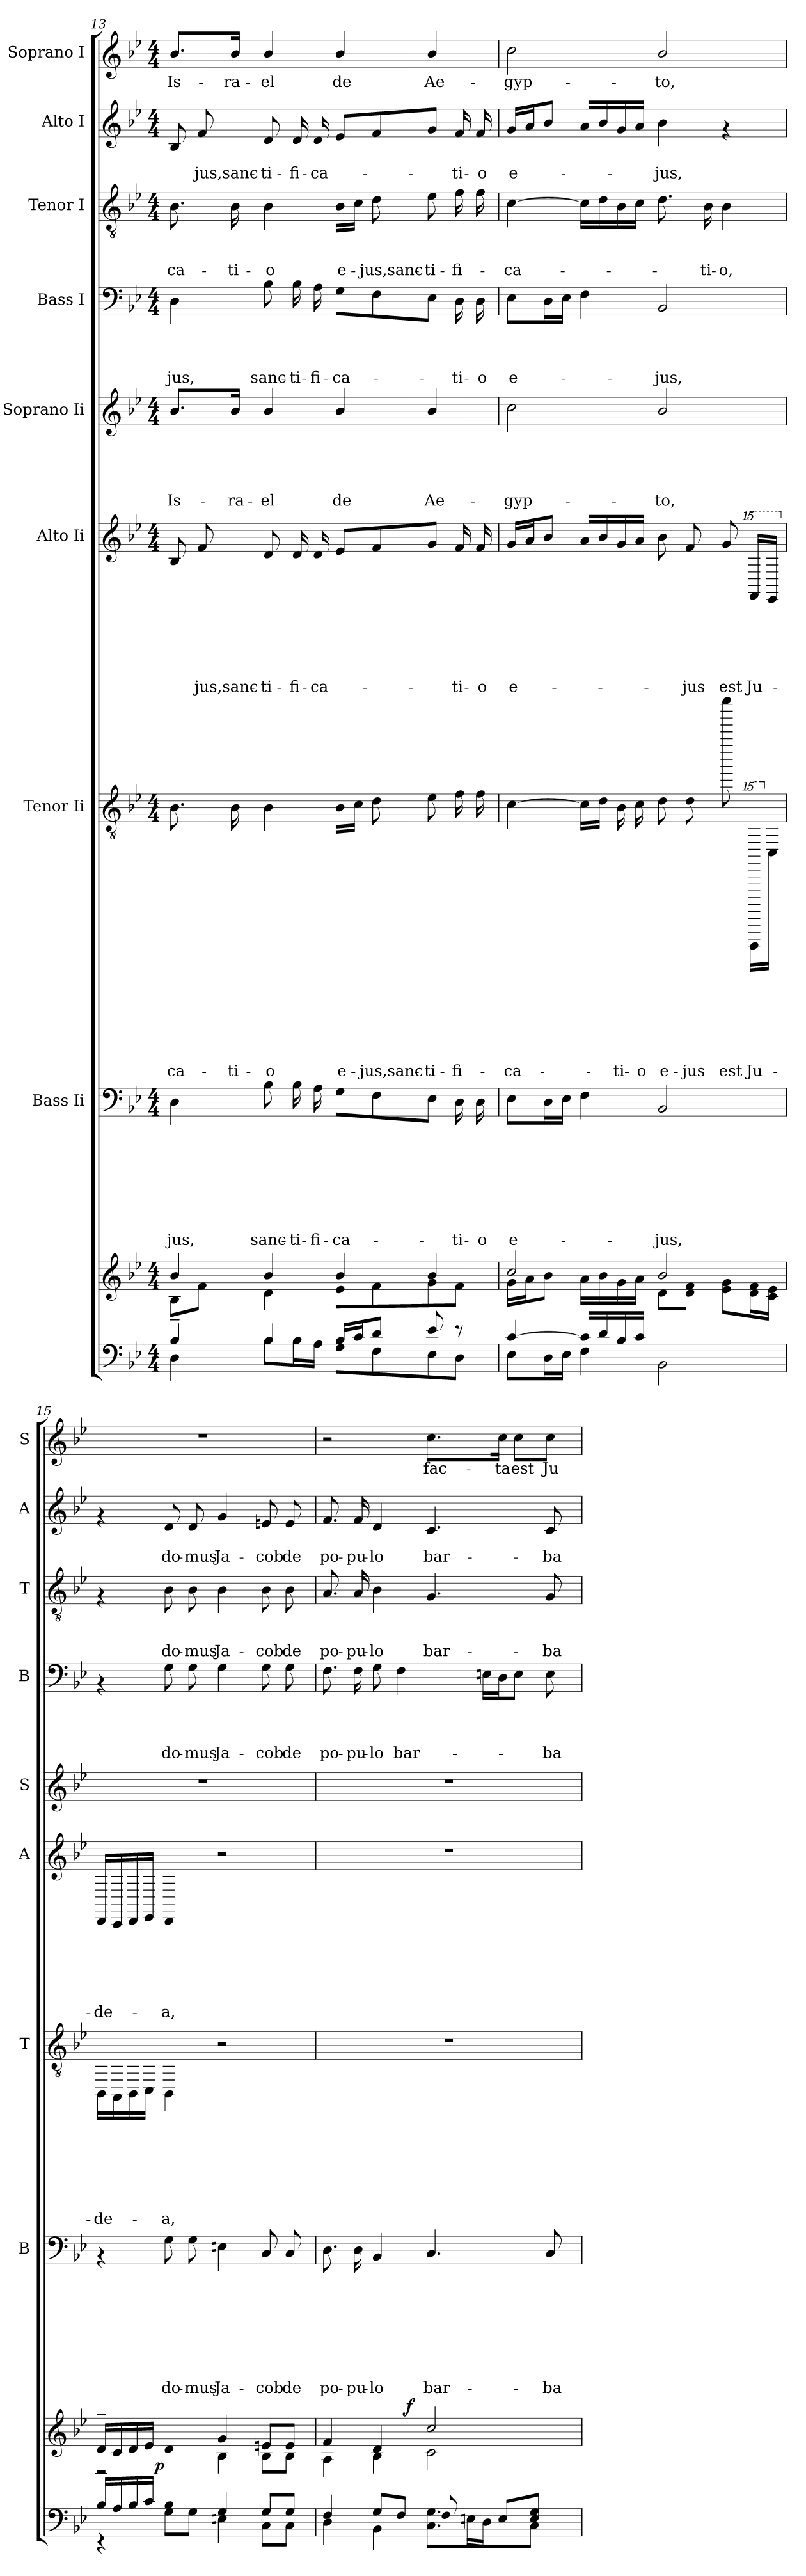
**kern	**kern	**dynam	**kern	**text	**text	**text	**text	**text	**text	**text	**text	**kern	**text	**text	**text	**text	**text	**text	**text	**kern	**text	**text	**text	**text	**text	**text	**kern	**text	**text	**text	**text	**text	**kern	**text	**text	**text	**text	**kern	**text	**text	**text	**kern	**text	**text	**kern	**text
*part9	*part9	*part9	*part8	*part8	*part8	*part8	*part8	*part8	*part8	*part8	*part8	*part7	*part7	*part7	*part7	*part7	*part7	*part7	*part7	*part6	*part6	*part6	*part6	*part6	*part6	*part6	*part5	*part5	*part5	*part5	*part5	*part5	*part4	*part4	*part4	*part4	*part4	*part3	*part3	*part3	*part3	*part2	*part2	*part2	*part1	*part1
*staff10	*staff9	*staff9/10	*staff8	*staff8	*staff8	*staff8	*staff8	*staff8	*staff8	*staff8	*staff8	*staff7	*staff7	*staff7	*staff7	*staff7	*staff7	*staff7	*staff7	*staff6	*staff6	*staff6	*staff6	*staff6	*staff6	*staff6	*staff5	*staff5	*staff5	*staff5	*staff5	*staff5	*staff4	*staff4	*staff4	*staff4	*staff4	*staff3	*staff3	*staff3	*staff3	*staff2	*staff2	*staff2	*staff1	*staff1
*	*	*	*I"Bass Ii	*	*	*	*	*	*	*	*	*I"Tenor Ii	*	*	*	*	*	*	*	*I"Alto Ii	*	*	*	*	*	*	*I"Soprano Ii	*	*	*	*	*	*I"Bass I	*	*	*	*	*I"Tenor I	*	*	*	*I"Alto I	*	*	*I"Soprano I	*
*	*	*	*I'B	*	*	*	*	*	*	*	*	*I'T	*	*	*	*	*	*	*	*I'A	*	*	*	*	*	*	*I'S	*	*	*	*	*	*I'B	*	*	*	*	*I'T	*	*	*	*I'A	*	*	*I'S	*
*clefF4	*clefG2	*	*clefF4	*	*	*	*	*	*	*	*	*clefGv2	*	*	*	*	*	*	*	*clefG2	*	*	*	*	*	*	*clefG2	*	*	*	*	*	*clefF4	*	*	*	*	*clefGv2	*	*	*	*clefG2	*	*	*clefG2	*
*k[b-e-]	*k[b-e-]	*	*k[b-e-]	*	*	*	*	*	*	*	*	*k[b-e-]	*	*	*	*	*	*	*	*k[b-e-]	*	*	*	*	*	*	*k[b-e-]	*	*	*	*	*	*k[b-e-]	*	*	*	*	*k[b-e-]	*	*	*	*k[b-e-]	*	*	*k[b-e-]	*
*B-:	*B-:	*	*B-:	*	*	*	*	*	*	*	*	*B-:	*	*	*	*	*	*	*	*B-:	*	*	*	*	*	*	*B-:	*	*	*	*	*	*B-:	*	*	*	*	*B-:	*	*	*	*B-:	*	*	*B-:	*
*M4/4	*M4/4	*	*M4/4	*	*	*	*	*	*	*	*	*M4/4	*	*	*	*	*	*	*	*M4/4	*	*	*	*	*	*	*M4/4	*	*	*	*	*	*M4/4	*	*	*	*	*M4/4	*	*	*	*M4/4	*	*	*M4/4	*
=13	=13	=13	=13	=13	=13	=13	=13	=13	=13	=13	=13	=13	=13	=13	=13	=13	=13	=13	=13	=13	=13	=13	=13	=13	=13	=13	=13	=13	=13	=13	=13	=13	=13	=13	=13	=13	=13	=13	=13	=13	=13	=13	=13	=13	=13	=13
*^	*^	*	*	*	*	*	*	*	*	*	*	*	*	*	*	*	*	*	*	*	*	*	*	*	*	*	*	*	*	*	*	*	*	*	*	*	*	*	*	*	*	*	*	*	*	*
!	!	!	!	!	!	!	!	!	!	!	!	!	!LO:LY:b	!	!	!	!	!	!	!	!LO:LY:b	!	!	!	!	!	!	!	!	!	!	!	!	!LO:LY:b	!	!	!	!	!LO:LY:b	!	!	!	!LO:LY:b	!	!	!	!	!LO:LY:b
4B-/	4D\	4b-/	8B-~<\L	.	4D\	.	.	.	.	.	.	.	-jus,	8.B-\	.	.	.	.	.	.	-ca-	8B-/	.	.	.	.	.	.	8.b-/L	.	.	.	.	Is-	4D\	.	.	.	-jus,	8.B-\	.	.	-ca-	8B-/	.	.	8.b-/L	Is-
!	!	!	!	!	!	!	!	!	!	!	!	!	!	!	!	!	!	!	!	!	!	!	!	!	!	!	!	!LO:LY:b	!	!	!	!	!	!	!	!	!	!	!	!	!	!	!	!	!	!LO:LY:b	!	!
.	.	.	8f\J	.	.	.	.	.	.	.	.	.	.	.	.	.	.	.	.	.	.	8f/	.	.	.	.	.	-jus,sanc-	.	.	.	.	.	.	.	.	.	.	.	.	.	.	.	8f/	.	-jus,sanc-	.	.
!	!	!	!	!	!	!	!	!	!	!	!	!	!	!	!	!	!	!	!	!	!LO:LY:b	!	!	!	!	!	!	!	!	!	!	!	!	!LO:LY:b	!	!	!	!	!	!	!	!	!LO:LY:b	!	!	!	!	!LO:LY:b
.	.	.	.	.	.	.	.	.	.	.	.	.	.	16B-\	.	.	.	.	.	.	-ti-	.	.	.	.	.	.	.	16b-/Jk	.	.	.	.	-ra-	.	.	.	.	.	16B-\	.	.	-ti-	.	.	.	16b-/Jk	-ra-
!	!	!	!	!	!	!	!	!	!	!	!	!	!LO:LY:b	!	!	!	!	!	!	!	!LO:LY:b	!	!	!	!	!	!	!LO:LY:b	!	!	!	!	!	!LO:LY:b	!	!	!	!	!LO:LY:b	!	!	!	!LO:LY:b	!	!	!LO:LY:b	!	!LO:LY:b
4B-/	8B-\L	4b-/	4d\	.	8B-\	.	.	.	.	.	.	.	sanc-	4B-\	.	.	.	.	.	.	-o	8d/	.	.	.	.	.	-ti-	4b-/	.	.	.	.	-el	8B-\	.	.	.	sanc-	4B-\	.	.	-o	8d/	.	-ti-	4b-/	-el
!	!	!	!	!	!	!	!	!	!	!	!	!	!LO:LY:b	!	!	!	!	!	!	!	!	!	!	!	!	!	!	!LO:LY:b	!	!	!	!	!	!	!	!	!	!	!LO:LY:b	!	!	!	!	!	!	!LO:LY:b	!	!
.	16B-\L	.	.	.	16B-\	.	.	.	.	.	.	.	-ti-	.	.	.	.	.	.	.	.	16d/	.	.	.	.	.	-fi-	.	.	.	.	.	.	16B-\	.	.	.	-ti-	.	.	.	.	16d/	.	-fi-	.	.
!	!	!	!	!	!	!	!	!	!	!	!	!	!LO:LY:b	!	!	!	!	!	!	!	!	!	!	!	!	!	!	!LO:LY:b	!	!	!	!	!	!	!	!	!	!	!LO:LY:b	!	!	!	!	!	!	!LO:LY:b	!	!
.	16A\JJ	.	.	.	16A\	.	.	.	.	.	.	.	-fi-	.	.	.	.	.	.	.	.	16d/	.	.	.	.	.	-ca-	.	.	.	.	.	.	16A\	.	.	.	-fi-	.	.	.	.	16d/	.	-ca-	.	.
!	!	!	!	!	!	!	!	!	!	!	!	!	!LO:LY:b	!	!	!	!	!	!	!	!LO:LY:b	!	!	!	!	!	!	!	!	!	!	!	!	!LO:LY:b	!	!	!	!	!LO:LY:b	!	!	!	!LO:LY:b	!	!	!	!	!LO:LY:b
16B-/LL	8G\L	4b-/	8e-\L	.	8G\L	.	.	.	.	.	.	.	-ca-	16B-\LL	.	.	.	.	.	.	e-	8e-/L	.	.	.	.	.	.	4b-/	.	.	.	.	de	8G\L	.	.	.	-ca-	16B-\LL	.	.	e-	8e-/L	.	.	4b-/	de
16c/J	.	.	.	.	.	.	.	.	.	.	.	.	.	16c\JJ	.	.	.	.	.	.	.	.	.	.	.	.	.	.	.	.	.	.	.	.	.	.	.	.	.	16c\JJ	.	.	.	.	.	.	.	.
!	!	!	!	!	!	!	!	!	!	!	!	!	!	!	!	!	!	!	!	!	!LO:LY:b	!	!	!	!	!	!	!	!	!	!	!	!	!	!	!	!	!	!	!	!	!	!LO:LY:b	!	!	!	!	!
8d/J	8F\	.	8f\	.	8F\	.	.	.	.	.	.	.	.	8d\	.	.	.	.	.	.	-jus,sanc-	8f/	.	.	.	.	.	.	.	.	.	.	.	.	8F\	.	.	.	.	8d\	.	.	-jus,sanc-	8f/	.	.	.	.
!	!	!	!	!	!	!	!	!	!	!	!	!	!	!	!	!	!	!	!	!	!LO:LY:b	!	!	!	!	!	!	!	!	!	!	!	!	!LO:LY:b	!	!	!	!	!	!	!	!	!LO:LY:b	!	!	!	!	!LO:LY:b
8e-/	8E-\	4b-/	8g\	.	8E-\J	.	.	.	.	.	.	.	.	8e-\	.	.	.	.	.	.	-ti-	8g/J	.	.	.	.	.	.	4b-/	.	.	.	.	Ae-	8E-\J	.	.	.	.	8e-\	.	.	-ti-	8g/J	.	.	4b-/	Ae-
!	!	!	!	!	!	!	!	!	!	!	!	!	!LO:LY:b	!	!	!	!	!	!	!	!LO:LY:b	!	!	!	!	!	!	!LO:LY:b	!	!	!	!	!	!	!	!	!	!	!LO:LY:b	!	!	!	!LO:LY:b	!	!	!LO:LY:b	!	!
8r	8D\J	.	8f\J	.	16D\	.	.	.	.	.	.	.	-ti-	16f\	.	.	.	.	.	.	-fi-	16f/	.	.	.	.	.	-ti-	.	.	.	.	.	.	16D\	.	.	.	-ti-	16f\	.	.	-fi-	16f/	.	-ti-	.	.
!	!	!	!	!	!	!	!	!	!	!	!	!	!LO:LY:b	!	!	!	!	!	!	!	!	!	!	!	!	!	!	!LO:LY:b	!	!	!	!	!	!	!	!	!	!	!LO:LY:b	!	!	!	!	!	!	!LO:LY:b	!	!
.	.	.	.	.	16D\	.	.	.	.	.	.	.	-o	16f\	.	.	.	.	.	.	.	16f/	.	.	.	.	.	-o	.	.	.	.	.	.	16D\	.	.	.	-o	16f\	.	.	.	16f/	.	-o	.	.
=14	=14	=14	=14	=14	=14	=14	=14	=14	=14	=14	=14	=14	=14	=14	=14	=14	=14	=14	=14	=14	=14	=14	=14	=14	=14	=14	=14	=14	=14	=14	=14	=14	=14	=14	=14	=14	=14	=14	=14	=14	=14	=14	=14	=14	=14	=14	=14	=14
!	!	!	!	!	!	!	!	!	!	!	!	!	!LO:LY:b	!	!	!	!	!	!	!	!LO:LY:b	!	!	!	!	!	!	!LO:LY:b	!	!	!	!	!	!LO:LY:b	!	!	!	!	!LO:LY:b	!	!	!	!LO:LY:b	!	!	!LO:LY:b	!	!LO:LY:b
[>4c/	8E-\L	2cc/	16g\LL	.	8E-\L	.	.	.	.	.	.	.	e-	[>4c\	.	.	.	.	.	.	-ca-	16g/LL	.	.	.	.	.	e-	2cc\	.	.	.	.	-gyp-	8E-\L	.	.	.	e-	[>4c\	.	.	-ca-	16g/LL	.	e-	2cc\	-gyp-
.	.	.	16a\J	.	.	.	.	.	.	.	.	.	.	.	.	.	.	.	.	.	.	16a/J	.	.	.	.	.	.	.	.	.	.	.	.	.	.	.	.	.	.	.	.	.	16a/J	.	.	.	.
.	16D\L	.	8b-\J	.	16D\L	.	.	.	.	.	.	.	.	.	.	.	.	.	.	.	.	8b-/J	.	.	.	.	.	.	.	.	.	.	.	.	16D\L	.	.	.	.	.	.	.	.	8b-/J	.	.	.	.
.	16E-\JJ	.	.	.	16E-\JJ	.	.	.	.	.	.	.	.	.	.	.	.	.	.	.	.	.	.	.	.	.	.	.	.	.	.	.	.	.	16E-\JJ	.	.	.	.	.	.	.	.	.	.	.	.	.
16c/LL]	4F\	.	16a\LL	.	4F\	.	.	.	.	.	.	.	.	16c\LL]	.	.	.	.	.	.	.	16a/LL	.	.	.	.	.	.	.	.	.	.	.	.	4F\	.	.	.	.	16c\LL]	.	.	.	16a/LL	.	.	.	.
16d/	.	.	16b-\	.	.	.	.	.	.	.	.	.	.	16d\JJ	.	.	.	.	.	.	.	16b-/	.	.	.	.	.	.	.	.	.	.	.	.	.	.	.	.	.	16d\	.	.	.	16b-/	.	.	.	.
!	!	!	!	!	!	!	!	!	!	!	!	!	!	!	!	!	!	!	!	!	!LO:LY:b	!	!	!	!	!	!	!	!	!	!	!	!	!	!	!	!	!	!	!	!	!	!	!	!	!	!	!
16B-/	.	.	16g\	.	.	.	.	.	.	.	.	.	.	16B-\	.	.	.	.	.	.	-ti-	16g/	.	.	.	.	.	.	.	.	.	.	.	.	.	.	.	.	.	16B-\	.	.	.	16g/	.	.	.	.
!	!	!	!	!	!	!	!	!	!	!	!	!	!	!	!	!	!	!	!	!	!LO:LY:b	!	!	!	!	!	!	!	!	!	!	!	!	!	!	!	!	!	!	!	!	!	!	!	!	!	!	!
16c/JJ	.	.	16a\JJ	.	.	.	.	.	.	.	.	.	.	16c\	.	.	.	.	.	.	-o	16a/JJ	.	.	.	.	.	.	.	.	.	.	.	.	.	.	.	.	.	16c\JJ	.	.	.	16a/JJ	.	.	.	.
!	!	!	!	!	!	!	!	!	!	!	!	!	!LO:LY:b	!	!	!	!	!	!	!	!LO:LY:b	!	!	!	!	!	!	!	!	!	!	!	!	!LO:LY:b	!	!	!	!	!LO:LY:b	!	!	!	!	!	!	!LO:LY:b	!	!LO:LY:b
2ryy	2BB-\	2b-/	8d\L	.	2BB-/	.	.	.	.	.	.	.	-jus,	8d\	.	.	.	.	.	.	e-	8b-\	.	.	.	.	.	.	2b-/	.	.	.	.	-to,	2BB-/	.	.	.	-jus,	8.d\	.	.	.	4b-\	.	-jus,	2b-/	-to,
!	!	!	!	!	!	!	!	!	!	!	!	!	!	!	!	!	!	!	!	!	!LO:LY:b	!	!	!	!	!	!	!LO:LY:b	!	!	!	!	!	!	!	!	!	!	!	!	!	!	!	!	!	!	!	!
.	.	.	8d\ 8f\J	.	.	.	.	.	.	.	.	.	.	8d\	.	.	.	.	.	.	-jus	8f/	.	.	.	.	.	-jus	.	.	.	.	.	.	.	.	.	.	.	.	.	.	.	.	.	.	.	.
!	!	!	!	!	!	!	!	!	!	!	!	!	!	!	!	!	!	!	!	!	!	!	!	!	!	!	!	!	!	!	!	!	!	!	!	!	!	!	!	!	!	!	!LO:LY:b	!	!	!	!	!
.	.	.	.	.	.	.	.	.	.	.	.	.	.	.	.	.	.	.	.	.	.	.	.	.	.	.	.	.	.	.	.	.	.	.	.	.	.	.	.	16B-\	.	.	-ti-	.	.	.	.	.
!	!	!	!	!	!	!	!	!	!	!	!	!	!	!	!	!	!	!	!	!	!LO:LY:b	!	!	!	!	!	!	!LO:LY:b	!	!	!	!	!	!	!	!	!	!	!	!	!	!	!LO:LY:b	!	!	!	!	!
.	.	.	8e-\ 8g\L	.	.	.	.	.	.	.	.	.	.	8eeeee-\	.	.	.	.	.	.	est	8g/	.	.	.	.	.	est	.	.	.	.	.	.	.	.	.	.	.	4B-\	.	.	-o,	4rf	.	.	.	.
*	*	*	*	*	*	*	*	*	*	*	*	*	*	*15ma	*	*	*	*	*	*	*	*	*	*	*	*	*	*	*	*	*	*	*	*	*	*	*	*	*	*	*	*	*	*	*	*	*	*
!	!	!	!	!	!	!	!	!	!	!	!	!	!	!	!	!	!	!	!	!	!LO:LY:b	!	!	!	!	!	!	!	!	!	!	!	!	!	!	!	!	!	!	!	!	!	!	!	!	!	!	!
*	*	*	*	*	*	*	*	*	*	*	*	*	*	*	*	*	*	*	*	*	*	*15ma	*	*	*	*	*	*	*	*	*	*	*	*	*	*	*	*	*	*	*	*	*	*	*	*	*	*
!	!	!	!	!	!	!	!	!	!	!	!	!	!	!	!	!	!	!	!	!	!	!	!	!	!	!	!	!LO:LY:b	!	!	!	!	!	!	!	!	!	!	!	!	!	!	!	!	!	!	!	!
.	.	.	16d\ 16f\L	.	.	.	.	.	.	.	.	.	.	16DDDD\LL	.	.	.	.	.	.	Ju-	16f/LL	.	.	.	.	.	Ju-	.	.	.	.	.	.	.	.	.	.	.	.	.	.	.	.	.	.	.	.
*	*	*	*	*	*	*	*	*	*	*	*	*	*	*X15ma	*	*	*	*	*	*	*	*	*	*	*	*	*	*	*	*	*	*	*	*	*	*	*	*	*	*	*	*	*	*	*	*	*	*
.	.	.	16c\ 16e-\JJ	.	.	.	.	.	.	.	.	.	.	16CC\JJ	.	.	.	.	.	.	.	16e-/JJ	.	.	.	.	.	.	.	.	.	.	.	.	.	.	.	.	.	.	.	.	.	.	.	.	.	.
!!LO:PB:g=z
=15	=15	=15	=15	=15	=15	=15	=15	=15	=15	=15	=15	=15	=15	=15	=15	=15	=15	=15	=15	=15	=15	=15	=15	=15	=15	=15	=15	=15	=15	=15	=15	=15	=15	=15	=15	=15	=15	=15	=15	=15	=15	=15	=15	=15	=15	=15	=15	=15
!	!	!	!	!	!	!	!	!	!	!	!	!	!	!	!	!	!	!	!	!	!LO:LY:b	!	!	!	!	!	!	!	!	!	!	!	!	!	!	!	!	!	!	!	!	!	!	!	!	!	!	!
*	*	*	*	*	*	*	*	*	*	*	*	*	*	*	*	*	*	*	*	*	*	*X15ma	*	*	*	*	*	*	*	*	*	*	*	*	*	*	*	*	*	*	*	*	*	*	*	*	*	*
!	!	!	!	!	!	!	!	!	!	!	!	!	!	!	!	!	!	!	!	!	!	!	!	!	!	!	!	!LO:LY:b	!	!	!	!	!	!	!	!	!	!	!	!	!	!	!	!	!	!	!	!
*	*^	*	*	*	*	*	*	*	*	*	*	*	*	*	*	*	*	*	*	*	*	*	*	*	*	*	*	*	*	*	*	*	*	*	*	*	*	*	*	*	*	*	*	*	*	*	*	*
16B-/LL	4rEE	8..ryy	16d~>/LL	2r	.	4rAA	.	.	.	.	.	.	.	.	16BBB-\LL	.	.	.	.	.	.	-de-	16DD/LL	.	.	.	.	.	-de-	1r	.	.	.	.	.	4rAA	.	.	.	.	4rF	.	.	.	4rf	.	.	1r	.
16A/	.	.	16c/	.	.	.	.	.	.	.	.	.	.	.	16AAA\	.	.	.	.	.	.	.	16CC/	.	.	.	.	.	.	.	.	.	.	.	.	.	.	.	.	.	.	.	.	.	.	.	.	.	.
16B-/	.	.	16d/	.	.	.	.	.	.	.	.	.	.	.	16BBB-\	.	.	.	.	.	.	.	16DD/	.	.	.	.	.	.	.	.	.	.	.	.	.	.	.	.	.	.	.	.	.	.	.	.	.	.
16c/JJ	.	.	16e-/JJ	.	.	.	.	.	.	.	.	.	.	.	16CC\JJ	.	.	.	.	.	.	.	16EE-/JJ	.	.	.	.	.	.	.	.	.	.	.	.	.	.	.	.	.	.	.	.	.	.	.	.	.	.
!	!	!	!	!	!LO:DY:a=2	!	!	!	!	!	!	!	!	!	!	!	!	!	!	!	!	!	!	!	!	!	!	!	!	!	!	!	!	!	!	!	!	!	!	!	!	!	!	!	!	!	!	!	!
.	.	2ryy	.	.	p	.	.	.	.	.	.	.	.	.	.	.	.	.	.	.	.	.	.	.	.	.	.	.	.	.	.	.	.	.	.	.	.	.	.	.	.	.	.	.	.	.	.	.	.
!	!	!	!	!	!	!	!	!	!	!	!	!	!	!LO:LY:b	!	!	!	!	!	!	!	!LO:LY:b	!	!	!	!	!	!	!LO:LY:b	!	!	!	!	!	!	!	!	!	!	!LO:LY:b	!	!	!	!LO:LY:b	!	!	!LO:LY:b	!	!
4B-/	8G\L	.	4d/	.	.	8G\	.	.	.	.	.	.	.	do-	4BBB-\	.	.	.	.	.	.	-a,	4DD/	.	.	.	.	.	-a,	.	.	.	.	.	.	8G\	.	.	.	do-	8B-\	.	.	do-	8d/	.	do-	.	.
!	!	!	!	!	!	!	!	!	!	!	!	!	!	!LO:LY:b	!	!	!	!	!	!	!	!	!	!	!	!	!	!	!	!	!	!	!	!	!	!	!	!	!	!LO:LY:b	!	!	!	!LO:LY:b	!	!	!LO:LY:b	!	!
.	8G\J	.	.	.	.	8G\	.	.	.	.	.	.	.	-mus	.	.	.	.	.	.	.	.	.	.	.	.	.	.	.	.	.	.	.	.	.	8G\	.	.	.	-mus	8B-\	.	.	-mus	8d/	.	-mus	.	.
!	!	!	!	!	!	!	!	!	!	!	!	!	!	!LO:LY:b	!	!	!	!	!	!	!	!	!	!	!	!	!	!	!	!	!	!	!	!	!	!	!	!	!	!LO:LY:b	!	!	!	!LO:LY:b	!	!	!LO:LY:b	!	!
4G/	4En\	.	4g/	4B-\	.	4En\	.	.	.	.	.	.	.	Ja-	2r	.	.	.	.	.	.	.	2r	.	.	.	.	.	.	.	.	.	.	.	.	4G\	.	.	.	Ja-	4B-\	.	.	Ja-	4g/	.	Ja-	.	.
.	.	4ryy	.	.	.	.	.	.	.	.	.	.	.	.	.	.	.	.	.	.	.	.	.	.	.	.	.	.	.	.	.	.	.	.	.	.	.	.	.	.	.	.	.	.	.	.	.	.	.
!	!	!	!	!	!	!	!	!	!	!	!	!	!	!LO:LY:b	!	!	!	!	!	!	!	!	!	!	!	!	!	!	!	!	!	!	!	!	!	!	!	!	!	!LO:LY:b	!	!	!	!LO:LY:b	!	!	!LO:LY:b	!	!
8G/L	8C\L	.	8en/L	8B-\L	.	8C/	.	.	.	.	.	.	.	-cob	.	.	.	.	.	.	.	.	.	.	.	.	.	.	.	.	.	.	.	.	.	8G\	.	.	.	-cob	8B-\	.	.	-cob	8en/	.	-cob	.	.
!	!	!	!	!	!	!	!	!	!	!	!	!	!	!LO:LY:b	!	!	!	!	!	!	!	!	!	!	!	!	!	!	!	!	!	!	!	!	!	!	!	!	!	!LO:LY:b	!	!	!	!LO:LY:b	!	!	!LO:LY:b	!	!
8G/J	8C\J	.	8e/J	8B-\J	.	8C/	.	.	.	.	.	.	.	de	.	.	.	.	.	.	.	.	.	.	.	.	.	.	.	.	.	.	.	.	.	8G\	.	.	.	de	8B-\	.	.	de	8e/	.	de	.	.
.	.	32ryy	.	.	.	.	.	.	.	.	.	.	.	.	.	.	.	.	.	.	.	.	.	.	.	.	.	.	.	.	.	.	.	.	.	.	.	.	.	.	.	.	.	.	.	.	.	.	.
=16	=16	=16	=16	=16	=16	=16	=16	=16	=16	=16	=16	=16	=16	=16	=16	=16	=16	=16	=16	=16	=16	=16	=16	=16	=16	=16	=16	=16	=16	=16	=16	=16	=16	=16	=16	=16	=16	=16	=16	=16	=16	=16	=16	=16	=16	=16	=16	=16	=16
!	!	!	!	!	!	!	!	!	!	!	!	!	!	!LO:LY:b	!	!	!	!	!	!	!	!	!	!	!	!	!	!	!	!	!	!	!	!	!	!	!	!	!	!LO:LY:b	!	!	!	!LO:LY:b	!	!	!LO:LY:b	!	!
*	*	*	*	*^	*	*	*	*	*	*	*	*	*	*	*	*	*	*	*	*	*	*	*	*	*	*	*	*	*	*	*	*	*	*	*	*	*	*	*	*	*	*	*	*	*	*	*	*	*
4D\	4F/	2ryy	4f/	4A\	4ryy	.	8.D\	.	.	.	.	.	.	.	po-	1r	.	.	.	.	.	.	.	1r	.	.	.	.	.	.	1r	.	.	.	.	.	8.F\	.	.	.	po-	8.A/	.	.	po-	8.f/	.	po-	2r	.
!	!	!	!	!	!	!	!	!	!	!	!	!	!	!	!LO:LY:b	!	!	!	!	!	!	!	!	!	!	!	!	!	!	!	!	!	!	!	!	!	!	!	!	!	!LO:LY:b	!	!	!	!LO:LY:b	!	!	!LO:LY:b	!	!
.	.	.	.	.	.	.	16D\	.	.	.	.	.	.	.	-pu-	.	.	.	.	.	.	.	.	.	.	.	.	.	.	.	.	.	.	.	.	.	16F\	.	.	.	-pu-	16A/	.	.	-pu-	16f/	.	-pu-	.	.
!	!	!	!	!	!	!	!	!	!	!	!	!	!	!	!LO:LY:b	!	!	!	!	!	!	!	!	!	!	!	!	!	!	!	!	!	!	!	!	!	!	!	!	!	!LO:LY:b	!	!	!	!LO:LY:b	!	!	!LO:LY:b	!	!
8G/L	4BB-\	.	4d/	4B-\	8ryy	.	4BB-/	.	.	.	.	.	.	.	-lo	.	.	.	.	.	.	.	.	.	.	.	.	.	.	.	.	.	.	.	.	.	8G\	.	.	.	-lo	4B-\	.	.	-lo	4d/	.	-lo	.	.
!	!	!	!	!	!	!	!	!	!	!	!	!	!	!	!	!	!	!	!	!	!	!	!	!	!	!	!	!	!	!	!	!	!	!	!	!	!	!	!	!	!LO:LY:b	!	!	!	!	!	!	!	!	!
8F/J	.	.	.	.	32ryy	.	.	.	.	.	.	.	.	.	.	.	.	.	.	.	.	.	.	.	.	.	.	.	.	.	.	.	.	.	.	.	4F\	.	.	.	bar-	.	.	.	.	.	.	.	.	.
!	!	!	!	!	!	!LO:DY:a	!	!	!	!	!	!	!	!	!	!	!	!	!	!	!	!	!	!	!	!	!	!	!	!	!	!	!	!	!	!	!	!	!	!	!	!	!	!	!	!	!	!	!	!
.	.	.	.	.	2ryy	f	.	.	.	.	.	.	.	.	.	.	.	.	.	.	.	.	.	.	.	.	.	.	.	.	.	.	.	.	.	.	.	.	.	.	.	.	.	.	.	.	.	.	.	.
!	!	!	!	!	!	!	!	!	!	!	!	!	!	!	!LO:LY:b	!	!	!	!	!	!	!	!	!	!	!	!	!	!	!	!	!	!	!	!	!	!	!	!	!	!	!	!	!	!LO:LY:b	!	!	!LO:LY:b	!	!LO:LY:b
8.C\ 8.G\L	8F/	16ryy	2cc/	2c\	.	.	4.C/	.	.	.	.	.	.	.	bar-	.	.	.	.	.	.	.	.	.	.	.	.	.	.	.	.	.	.	.	.	.	.	.	.	.	.	4.G/	.	.	bar-	4.c/	.	bar-	8.cc\L	fac-
.	.	16En\LL	.	.	.	.	.	.	.	.	.	.	.	.	.	.	.	.	.	.	.	.	.	.	.	.	.	.	.	.	.	.	.	.	.	.	.	.	.	.	.	.	.	.	.	.	.	.	.	.
.	16ryy	16D\JJ	.	.	.	.	.	.	.	.	.	.	.	.	.	.	.	.	.	.	.	.	.	.	.	.	.	.	.	.	.	.	.	.	.	.	16En\LL	.	.	.	.	.	.	.	.	.	.	.	.	.
!	!	!	!	!	!	!	!	!	!	!	!	!	!	!	!	!	!	!	!	!	!	!	!	!	!	!	!	!	!	!	!	!	!	!	!	!	!	!	!	!	!	!	!	!	!	!	!	!	!	!LO:LY:b
8ryy	4ryy	8E/L	.	.	.	.	.	.	.	.	.	.	.	.	.	.	.	.	.	.	.	.	.	.	.	.	.	.	.	.	.	.	.	.	.	.	16D\J	.	.	.	.	.	.	.	.	.	.	.	16cc\Jk	-ta
!	!	!	!	!	!	!	!	!	!	!	!	!	!	!	!	!	!	!	!	!	!	!	!	!	!	!	!	!	!	!	!	!	!	!	!	!	!	!	!	!	!	!	!	!	!	!	!	!	!	!LO:LY:b
.	.	.	.	.	.	.	.	.	.	.	.	.	.	.	.	.	.	.	.	.	.	.	.	.	.	.	.	.	.	.	.	.	.	.	.	.	8E\J	.	.	.	.	.	.	.	.	.	.	.	8cc\L	est
8C\J	.	8E/ 8G/J	.	.	.	.	.	.	.	.	.	.	.	.	.	.	.	.	.	.	.	.	.	.	.	.	.	.	.	.	.	.	.	.	.	.	.	.	.	.	.	.	.	.	.	.	.	.	.	.
!	!	!	!	!	!	!	!	!	!	!	!	!	!	!	!LO:LY:b	!	!	!	!	!	!	!	!	!	!	!	!	!	!	!	!	!	!	!	!	!	!	!	!	!	!LO:LY:b	!	!	!	!LO:LY:b	!	!	!LO:LY:b	!	!LO:LY:b
.	.	.	.	.	.	.	8C/	.	.	.	.	.	.	.	-ba-	.	.	.	.	.	.	.	.	.	.	.	.	.	.	.	.	.	.	.	.	.	8E\	.	.	.	-ba-	8G/	.	.	-ba-	8c/	.	-ba-	8cc\J	Ju-
.	.	.	.	.	16.ryy	.	.	.	.	.	.	.	.	.	.	.	.	.	.	.	.	.	.	.	.	.	.	.	.	.	.	.	.	.	.	.	.	.	.	.	.	.	.	.	.	.	.	.	.	.
16ryy	16ryy	16ryy	.	.	.	.	.	.	.	.	.	.	.	.	.	.	.	.	.	.	.	.	.	.	.	.	.	.	.	.	.	.	.	.	.	.	.	.	.	.	.	.	.	.	.	.	.	.	.	.
*v	*v	*v	*	*	*	*	*	*	*	*	*	*	*	*	*	*	*	*	*	*	*	*	*	*	*	*	*	*	*	*	*	*	*	*	*	*	*	*	*	*	*	*	*	*	*	*	*	*	*	*
*	*v	*v	*v	*	*	*	*	*	*	*	*	*	*	*	*	*	*	*	*	*	*	*	*	*	*	*	*	*	*	*	*	*	*	*	*	*	*	*	*	*	*	*	*	*	*	*	*	*
=	=	=	=	=	=	=	=	=	=	=	=	=	=	=	=	=	=	=	=	=	=	=	=	=	=	=	=	=	=	=	=	=	=	=	=	=	=	=	=	=	=	=	=	=	=	=
*-	*-	*-	*-	*-	*-	*-	*-	*-	*-	*-	*-	*-	*-	*-	*-	*-	*-	*-	*-	*-	*-	*-	*-	*-	*-	*-	*-	*-	*-	*-	*-	*-	*-	*-	*-	*-	*-	*-	*-	*-	*-	*-	*-	*-	*-	*-
